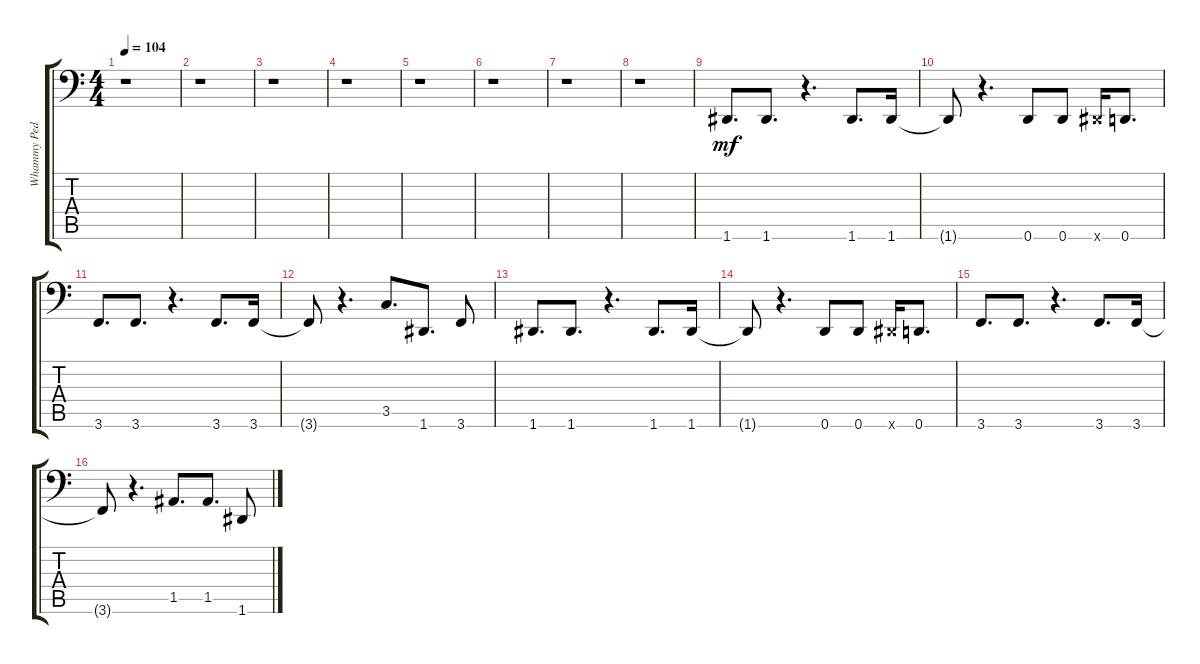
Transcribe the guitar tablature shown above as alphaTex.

\track ("Whammy Pedal" "Whammy Ped") {instrument distortionguitar}
\staff {score tabs}
\tuning (D3 A2 G2 D2 A1 D1) {hide}
\ts (4 4)
\tempo 104
\clef f4
\ks c
r.1{dy mf} |
r.1 |
r.1 |
r.1 |
r.1 |
r.1 |
r.1 |
r.1 |
1.6.8{d} 1.6.8{d} r.4{d} 1.6.8{d} 1.6.16 |
1.6{t}.8 r.4{d} 0.6.8 0.6.8 1.6{x}.16 0.6.8{d} |
3.6.8{d} 3.6.8{d} r.4{d} 3.6.8{d} 3.6.16 |
3.6{t}.8 r.4{d} 3.5.8{d} 1.6.8{d} 3.6.8 |
1.6.8{d} 1.6.8{d} r.4{d} 1.6.8{d} 1.6.16 |
1.6{t}.8 r.4{d} 0.6.8 0.6.8 1.6{x}.16 0.6.8{d} |
3.6.8{d} 3.6.8{d} r.4{d} 3.6.8{d} 3.6.16 |
3.6{t}.8 r.4{d} 1.5.8{d} 1.5.8{d} 1.6.8
